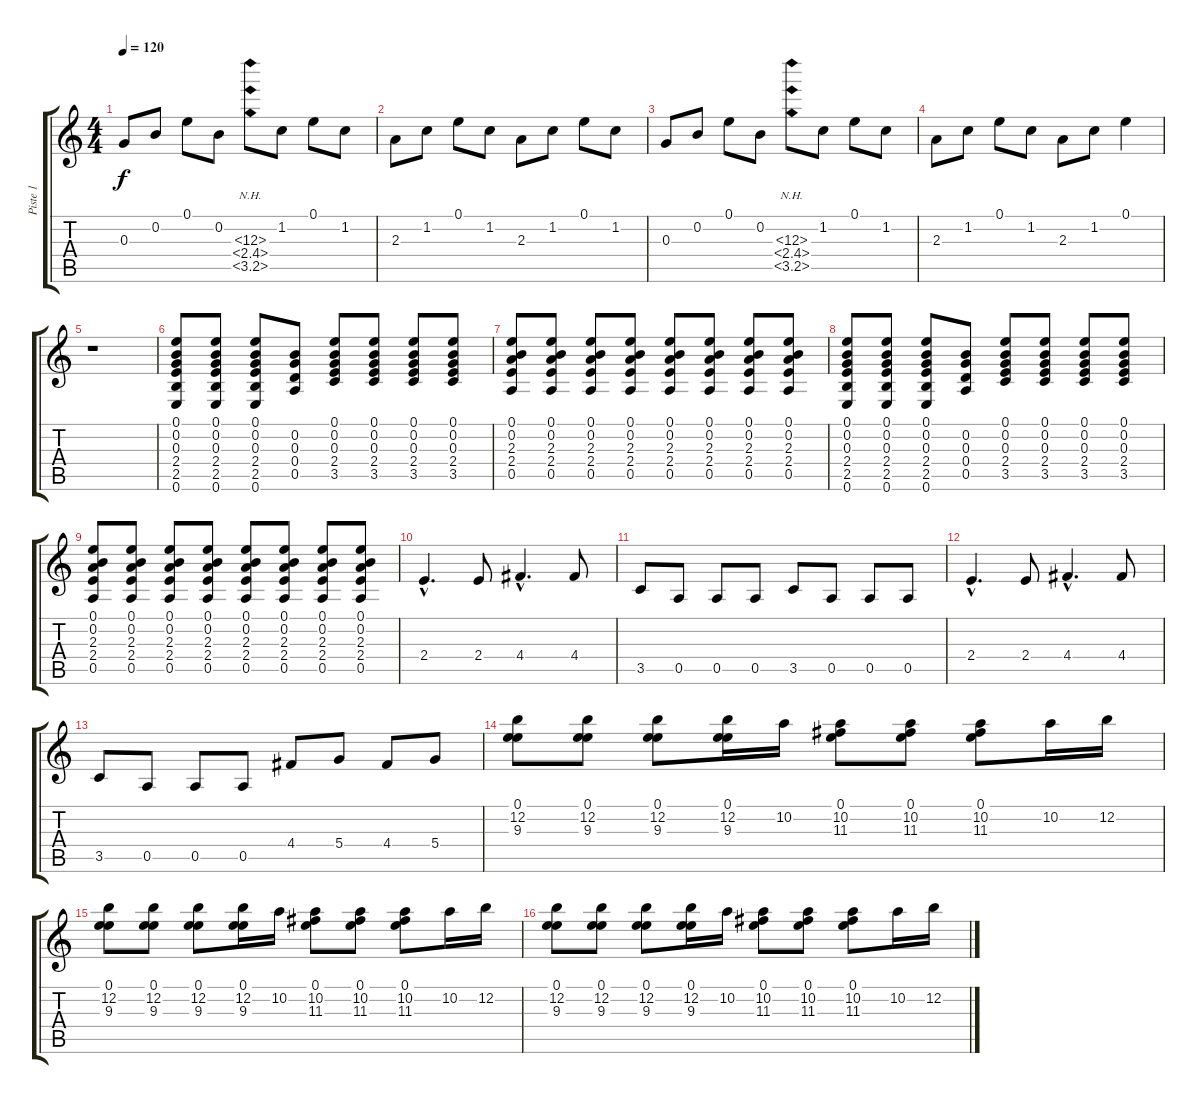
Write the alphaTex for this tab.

\track ("Piste 1" "Piste 1") {instrument distortionguitar}
\staff {score tabs}
\tuning (E4 B3 G3 D3 A2 E2) {hide}
\ts (4 4)
\tempo 120
\clef g2
\ks c
0.3.8{dy f instrument distortionguitar} 0.2.8 0.1.8 0.2.8 (0.3{nh} 2.4{nh} 3.5{nh}).8 1.2.8 0.1.8 1.2.8 |
2.3.8 1.2.8 0.1.8 1.2.8 2.3.8 1.2.8 0.1.8 1.2.8 |
0.3.8 0.2.8 0.1.8 0.2.8 (0.3{nh} 2.4{nh} 3.5{nh}).8 1.2.8 0.1.8 1.2.8 |
2.3.8 1.2.8 0.1.8 1.2.8 2.3.8 1.2.8 0.1.4 |
r.1 |
(0.1 0.2 0.3 2.4 2.5 0.6).8 (0.1 0.2 0.3 2.4 2.5 0.6).8 (0.1 0.2 0.3 2.4 2.5 0.6).8 (0.2 0.3 0.4 0.5).8 (0.1 0.2 0.3 2.4 3.5).8 (0.1 0.2 0.3 2.4 3.5).8 (0.1 0.2 0.3 2.4 3.5).8 (0.1 0.2 0.3 2.4 3.5).8 |
(0.1 0.2 2.3 2.4 0.5).8 (0.1 0.2 2.3 2.4 0.5).8 (0.1 0.2 2.3 2.4 0.5).8 (0.1 0.2 2.3 2.4 0.5).8 (0.1 0.2 2.3 2.4 0.5).8 (0.1 0.2 2.3 2.4 0.5).8 (0.1 0.2 2.3 2.4 0.5).8 (0.1 0.2 2.3 2.4 0.5).8 |
(0.1 0.2 0.3 2.4 2.5 0.6).8 (0.1 0.2 0.3 2.4 2.5 0.6).8 (0.1 0.2 0.3 2.4 2.5 0.6).8 (0.2 0.3 0.4 0.5).8 (0.1 0.2 0.3 2.4 3.5).8 (0.1 0.2 0.3 2.4 3.5).8 (0.1 0.2 0.3 2.4 3.5).8 (0.1 0.2 0.3 2.4 3.5).8 |
(0.1 0.2 2.3 2.4 0.5).8 (0.1 0.2 2.3 2.4 0.5).8 (0.1 0.2 2.3 2.4 0.5).8 (0.1 0.2 2.3 2.4 0.5).8 (0.1 0.2 2.3 2.4 0.5).8 (0.1 0.2 2.3 2.4 0.5).8 (0.1 0.2 2.3 2.4 0.5).8 (0.1 0.2 2.3 2.4 0.5).8 |
2.4{hac}.4{d} 2.4.8 4.4{hac}.4{d} 4.4.8 |
3.5.8 0.5.8 0.5.8 0.5.8 3.5.8 0.5.8 0.5.8 0.5.8 |
2.4{hac}.4{d} 2.4.8 4.4{hac}.4{d} 4.4.8 |
3.5.8 0.5.8 0.5.8 0.5.8 4.4.8 5.4.8 4.4.8 5.4.8 |
(0.1 12.2 9.3).8 (0.1 12.2 9.3).8 (0.1 12.2 9.3).8 (0.1 12.2 9.3).16 10.2.16 (0.1 10.2 11.3).8 (0.1 10.2 11.3).8 (0.1 10.2 11.3).8 10.2.16 12.2.16 |
(0.1 12.2 9.3).8 (0.1 12.2 9.3).8 (0.1 12.2 9.3).8 (0.1 12.2 9.3).16 10.2.16 (0.1 10.2 11.3).8 (0.1 10.2 11.3).8 (0.1 10.2 11.3).8 10.2.16 12.2.16 |
(0.1 12.2 9.3).8 (0.1 12.2 9.3).8 (0.1 12.2 9.3).8 (0.1 12.2 9.3).16 10.2.16 (0.1 10.2 11.3).8 (0.1 10.2 11.3).8 (0.1 10.2 11.3).8 10.2.16 12.2.16
